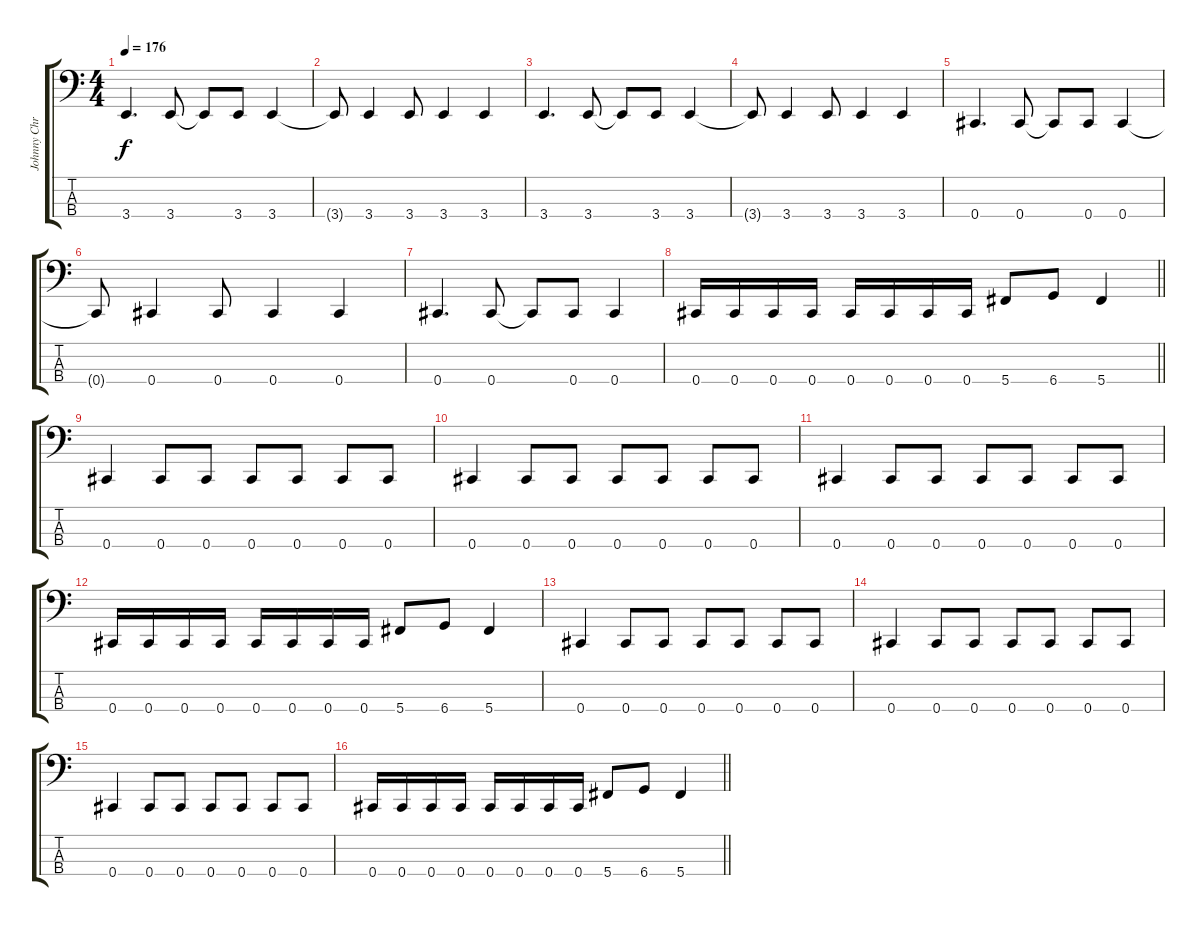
\track ("Johnny Christ" "Johnny Chr") {instrument electricbasspick}
\staff {score tabs}
\tuning (Gb2 Db2 Ab1 Db1) {hide}
\ts (4 4)
\tempo 176
\clef f4
\ks c
3.4.4{d dy f} 3.4.8 3.4{t}.8 3.4.8 3.4.4 |
3.4{t}.8 3.4.4 3.4.8 3.4.4 3.4.4 |
3.4.4{d} 3.4.8 3.4{t}.8 3.4.8 3.4.4 |
3.4{t}.8 3.4.4 3.4.8 3.4.4 3.4.4 |
0.4.4{d} 0.4.8 0.4{t}.8 0.4.8 0.4.4 |
0.4{t}.8 0.4.4 0.4.8 0.4.4 0.4.4 |
0.4.4{d} 0.4.8 0.4{t}.8 0.4.8 0.4.4 |
\barLineRight lightlight
0.4.16 0.4.16 0.4.16 0.4.16 0.4.16 0.4.16 0.4.16 0.4.16 5.4.8 6.4.8 5.4.4 |
0.4.4 0.4.8 0.4.8 0.4.8 0.4.8 0.4.8 0.4.8 |
0.4.4 0.4.8 0.4.8 0.4.8 0.4.8 0.4.8 0.4.8 |
0.4.4 0.4.8 0.4.8 0.4.8 0.4.8 0.4.8 0.4.8 |
0.4.16 0.4.16 0.4.16 0.4.16 0.4.16 0.4.16 0.4.16 0.4.16 5.4.8 6.4.8 5.4.4 |
0.4.4 0.4.8 0.4.8 0.4.8 0.4.8 0.4.8 0.4.8 |
0.4.4 0.4.8 0.4.8 0.4.8 0.4.8 0.4.8 0.4.8 |
0.4.4 0.4.8 0.4.8 0.4.8 0.4.8 0.4.8 0.4.8 |
\barLineRight lightlight
0.4.16 0.4.16 0.4.16 0.4.16 0.4.16 0.4.16 0.4.16 0.4.16 5.4.8 6.4.8 5.4.4
